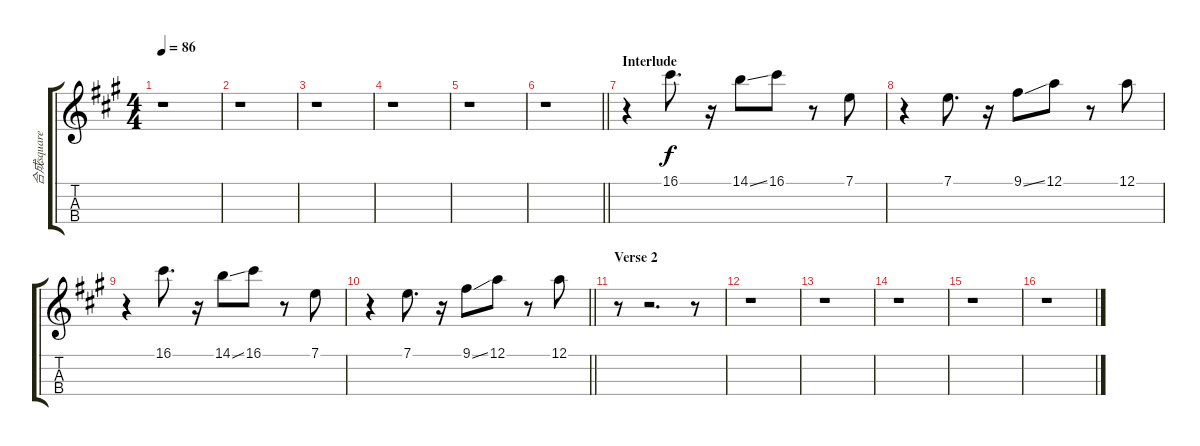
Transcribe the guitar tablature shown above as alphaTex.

\track ("合成square" "合成square") {instrument acousticgrandpiano}
\staff {score tabs}
\tuning (A4 D4 G3 C3) {hide}
\ts (4 4)
\tempo 86
\clef g2
\ks a
r.1{dy f} |
r.1 |
r.1 |
r.1 |
r.1 |
\barLineRight lightlight
r.1 |
\section ("" "Interlude")
r.4 16.1.8{d} r.16 14.1{ss}.8 16.1.8 r.8 7.1.8 |
r.4 7.1.8{d} r.16 9.1{ss}.8 12.1.8 r.8 12.1.8 |
r.4 16.1.8{d} r.16 14.1{ss}.8 16.1.8 r.8 7.1.8 |
\barLineRight lightlight
r.4 7.1.8{d} r.16 9.1{ss}.8 12.1.8 r.8 12.1.8 |
\section ("" "Verse 2")
r.8 r.2{d} r.8 |
r.1 |
r.1 |
r.1 |
r.1 |
r.1
